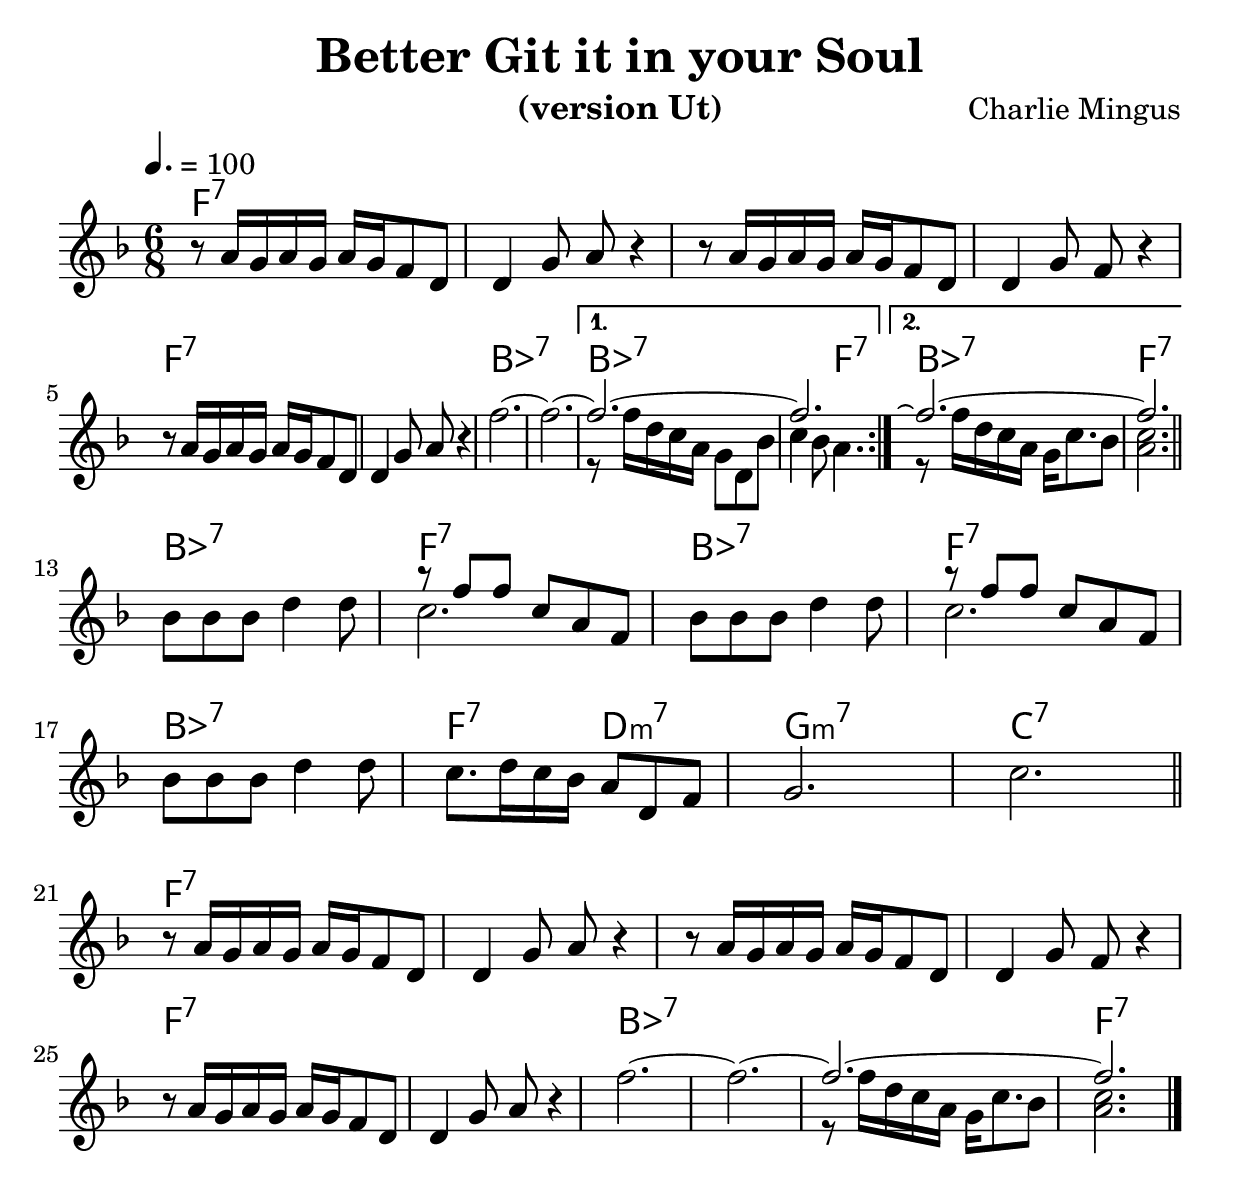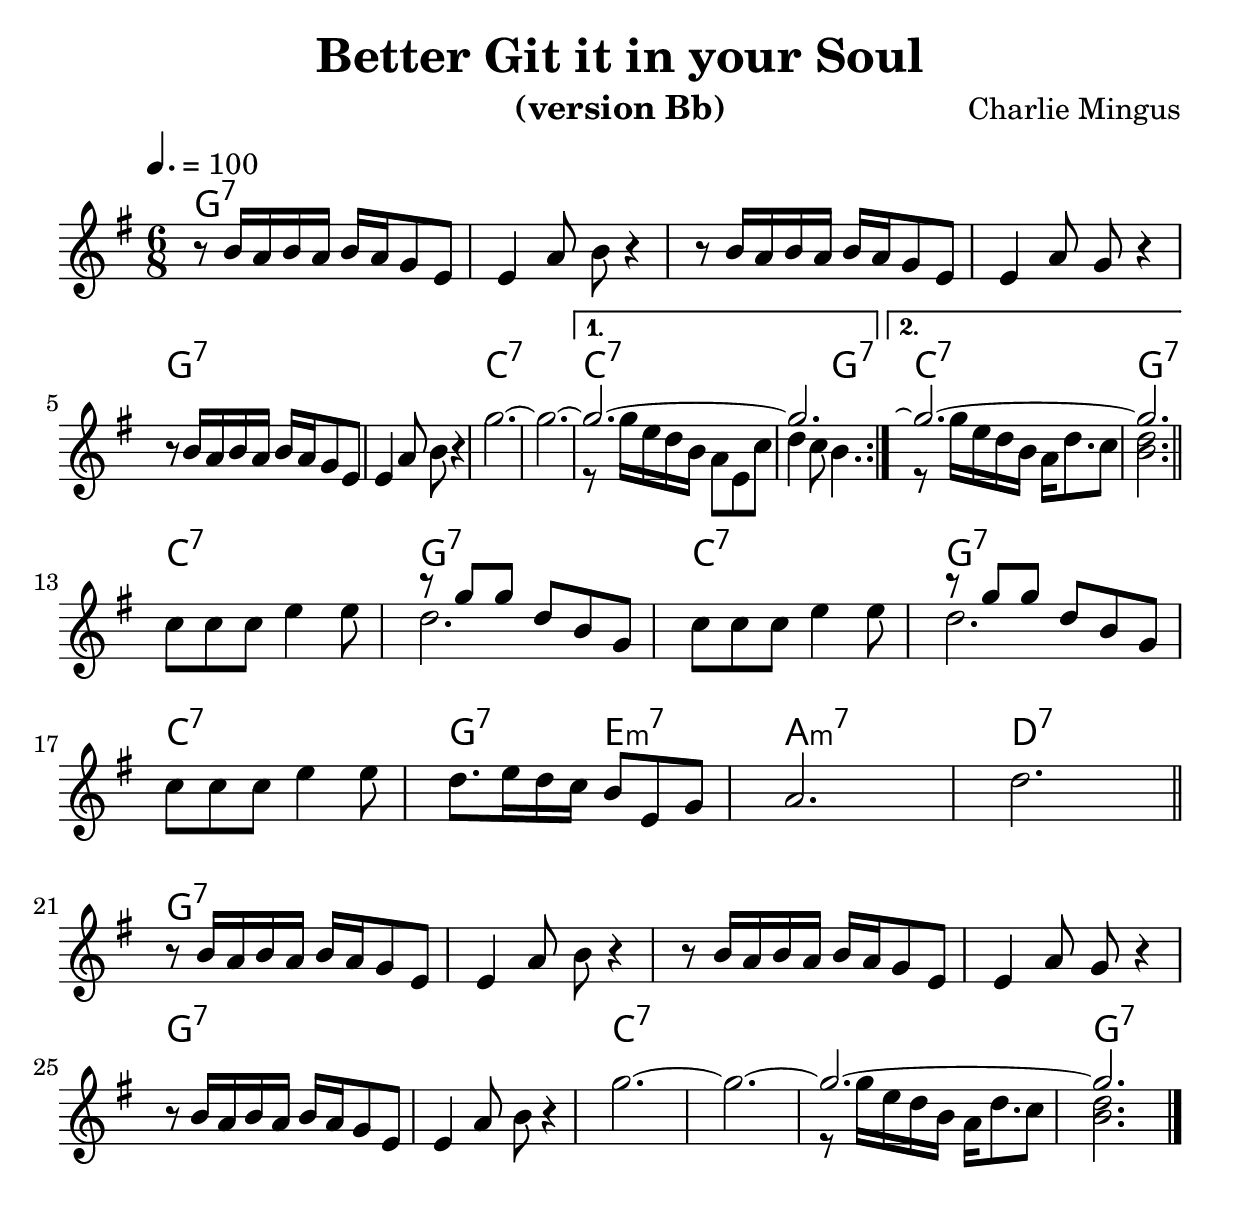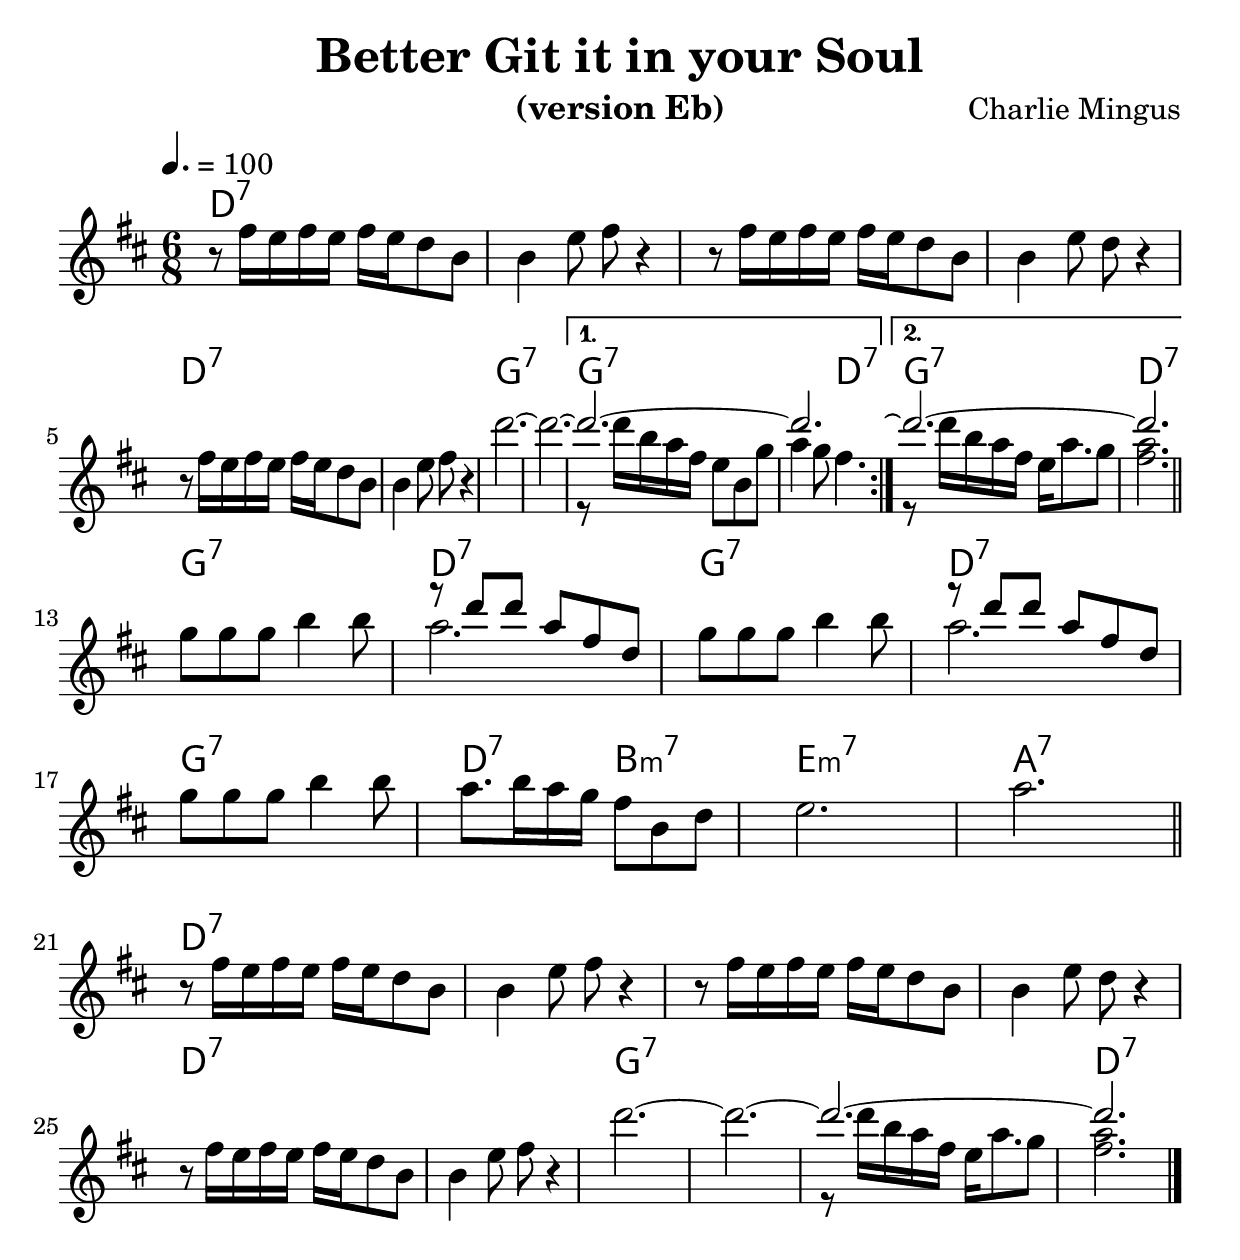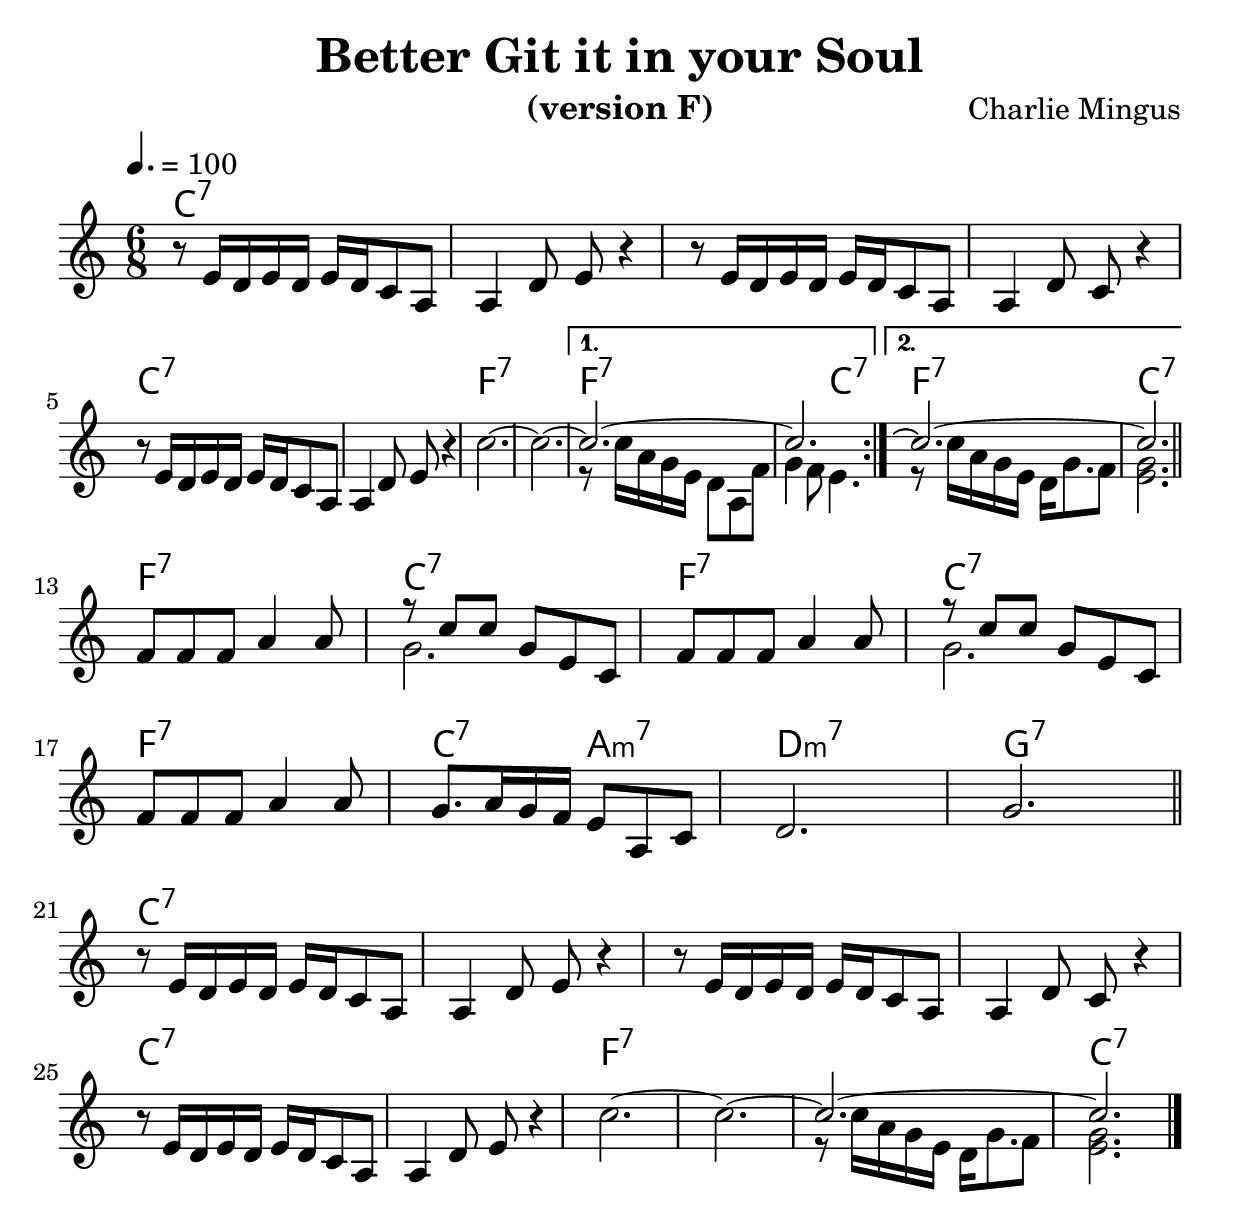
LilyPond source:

% Created on Mon Sep 20 15:23:38 CEST 2010
\version "2.22.0"

#(set-global-staff-size 26)
#(set-default-paper-size "a4")


\include "utils/AccordsJazzDefs.ly"

\paper { indent = 0\cm} 


\header {
	title = "Better Git it in your Soul" 
 	composer = "Charlie Mingus"
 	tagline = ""

}


accords = \chords {
\repeat volta 2 {f2.:7 s s s
                 \break
                 f:7 s bes:7 s}
\alternative{
{bes:7 s4. f4.:7}{bes2.:7 f:7}
}
\bar "||"
\break
bes:7 f:7 bes:7 f:7
\break
bes:7 f4.:7 d:m7 g2.:m7 c:7
\bar "||"
\break
f:7 s s s 
\break
f:7 s bes:7 s s f:7
\bar "|."
}

theme = \new Staff {
	\time 6/8
	\tempo 4. = 100 
	\set Staff.midiInstrument = "trumpet"
	\key f \major
	\clef treble
	\accidentalStyle modern-cautionary
	\relative c' { 	
 % Type notes here 
\compressEmptyMeasures
\repeat volta 2 {
r8 a'16 g a g a g f8 d d4 g8 a r4	
r8 a16 g a g a g f8 d d4 g8 f r4	
r8 a16 g a g a g f8 d d4 g8 a r4
f'2.~ 2.~}
\alternative{
{
<<
  {
    \voiceOne
    2.~ 2.
  }
  \new Voice {
    \voiceTwo
    r8 f16 d c a g8 d bes' c4 bes8 a4.
  }
>>
\oneVoice
  }
{
<<
  {
    \voiceOne
    f'2.~\repeatTie 2.
  }
  \new Voice {
    \voiceTwo
    r8 f16 d c a g c8. bes8 <a c>2.
  }
>>
\oneVoice
}
}
bes8 8 8 d4 8 
<<
  {\voiceOne r8 f f c a f}
  \new Voice {\voiceTwo c'2.}
>>
\oneVoice
bes8 8 8 d4 8
<<
  {\voiceOne r8 f f c a f}
  \new Voice {\voiceTwo c'2.}
>>
\oneVoice
bes8 8 8 d4 8 c8. d16 c bes a8 d, f g2. c
r8 a16 g a g a g f8 d d4 g8 a r4	
r8 a16 g a g a g f8 d d4 g8 f r4	
r8 a16 g a g a g f8 d d4 g8 a r4
f'2.~ 2.~ 
<<
  {
    \voiceOne
    f2.~ 2.
  }
  \new Voice {
    \voiceTwo
    r8 f16 d c a g c8. bes8 <a c>2.
  }
>>
\oneVoice
}
}

\include "utils/books.ly"
